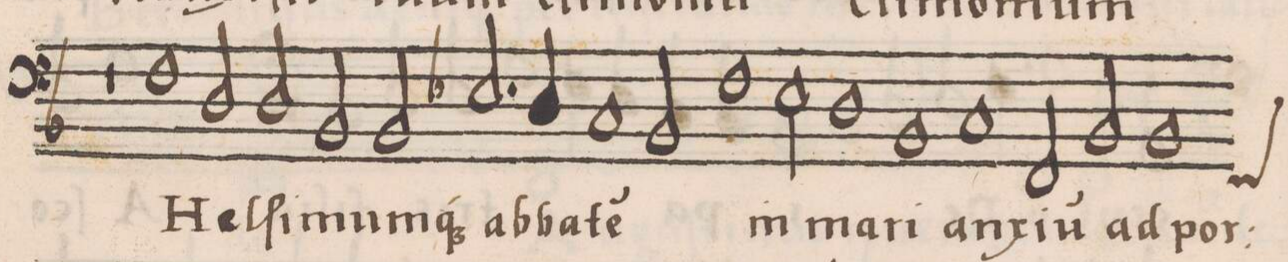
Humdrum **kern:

**kern	**text	**text
*I"BASSVS	*	*
*clefF4	*	*
*k[b-]	*	*
*met(C)	*	*
*M2/1	*	*
1r	.	.
1F	Hel-	.
=102-	=102-	=102-
2D/	.	.
2D/	-ſi-	.
2BB-/	-mum-	.
2BB-/	-q(ue)	.
=103-	=103-	=103-
2.E-X/	ab-	.
4D/	-ba-	.
1C	-te(m)	.
=104-	=104-	=104-
2BB-/	.	.
1F	in	.
2E\	ma-	.
=105-	=105-	=105-
1D	-ri	.
1BB-	an-	.
=106-	=106-	=106-
1C	-xi-	.
2FF/	-u(m)	.
2BB-/	ad	.
=107-	=107-	=107-
*custos:FF	*	*
1BB-	por-	.
*-	*-	*-
